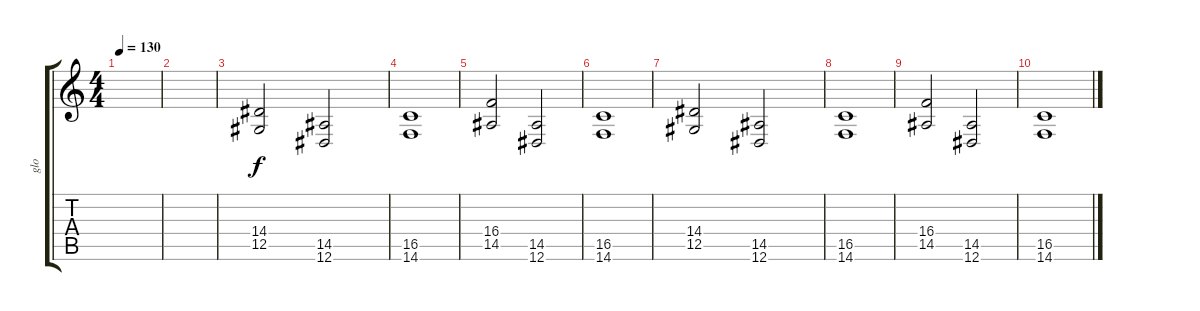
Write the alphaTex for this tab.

\track ("glo" "glo") {instrument stringensemble1}
\staff {score tabs}
\tuning (Eb4 Bb3 Gb3 Db3 Ab2 Eb2) {hide}
\ts (4 4)
\tempo 130
\clef g2
\ks c
|
|
(14.4 12.5).2 (14.5 12.6).2 |
(16.5 14.6).1 |
(16.4 14.5).2 (14.5 12.6).2 |
(16.5 14.6).1 |
(14.4 12.5).2 (14.5 12.6).2 |
(16.5 14.6).1 |
(16.4 14.5).2 (14.5 12.6).2 |
(16.5 14.6).1
